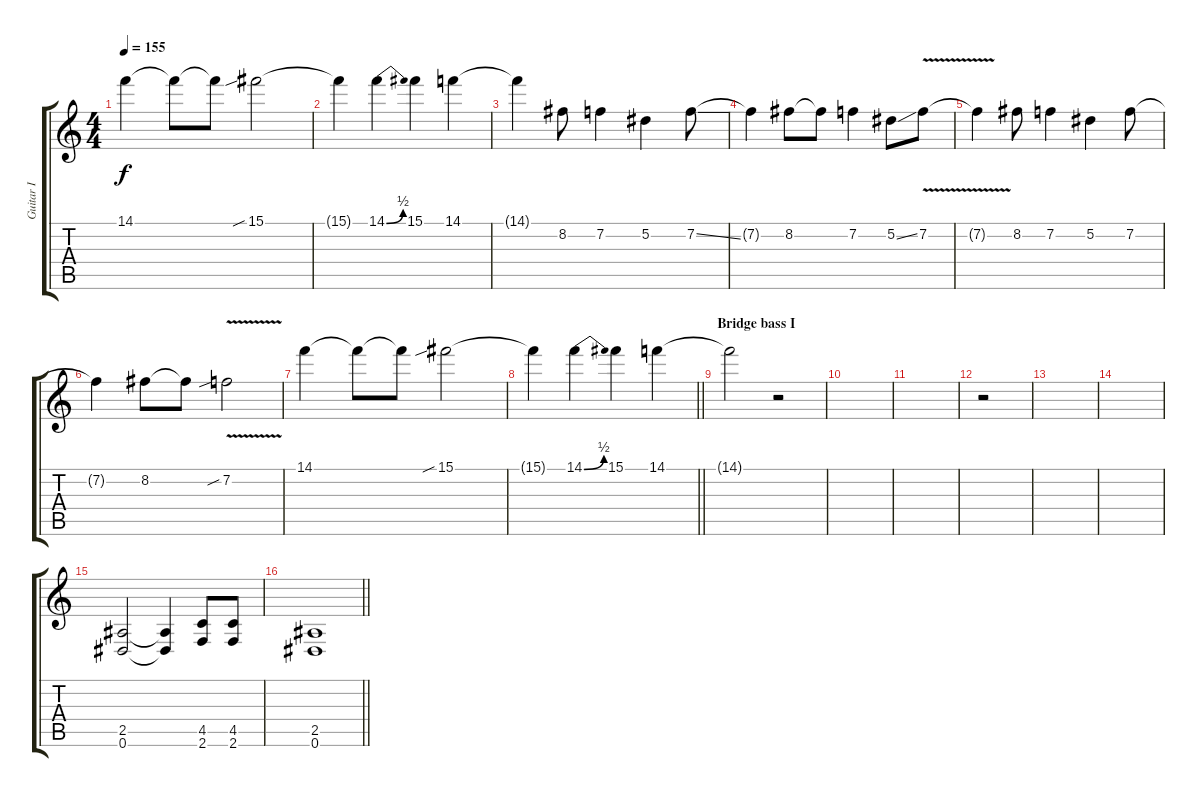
\track ("Guitar I" "Guitar I") {instrument distortionguitar}
\staff {score tabs}
\tuning (Eb4 Bb3 Gb3 Db3 Ab2 Eb2) {hide}
\ts (4 4)
\tempo 155
\clef g2
\ks c
14.1.4{dy f} 14.1{t}.8 14.1{t}.8 15.1{sib}.2 |
15.1{t}.4 14.1{be (bend 0 0 60 2)}.4 15.1.4 14.1.4 |
14.1{t}.4 8.2.8 7.2.4 5.2.4 7.2{ss}.8 |
7.2{t}.4 8.2.8 8.2{t}.8 7.2.4 5.2{ss}.8 7.2{v}.8 |
7.2{t}.4 8.2.8 7.2.4 5.2.4 7.2.8 |
7.2{t}.4 8.2.8 8.2{t}.8 7.2{v sib}.2 |
14.1.4 14.1{t}.8 14.1{t}.8 15.1{sib}.2 |
\barLineRight lightlight
15.1{t}.4 14.1{be (bend 0 0 60 2)}.4 15.1.4 14.1.4 |
\section ("" "Bridge bass I")
14.1{t}.2 r.2 |
|
|
r.2 |
|
|
(2.5 0.6).2 (2.5{t} 0.6{t}).4 (4.5 2.6).8 (4.5 2.6).8 |
\barLineRight lightlight
(2.5 0.6).1
